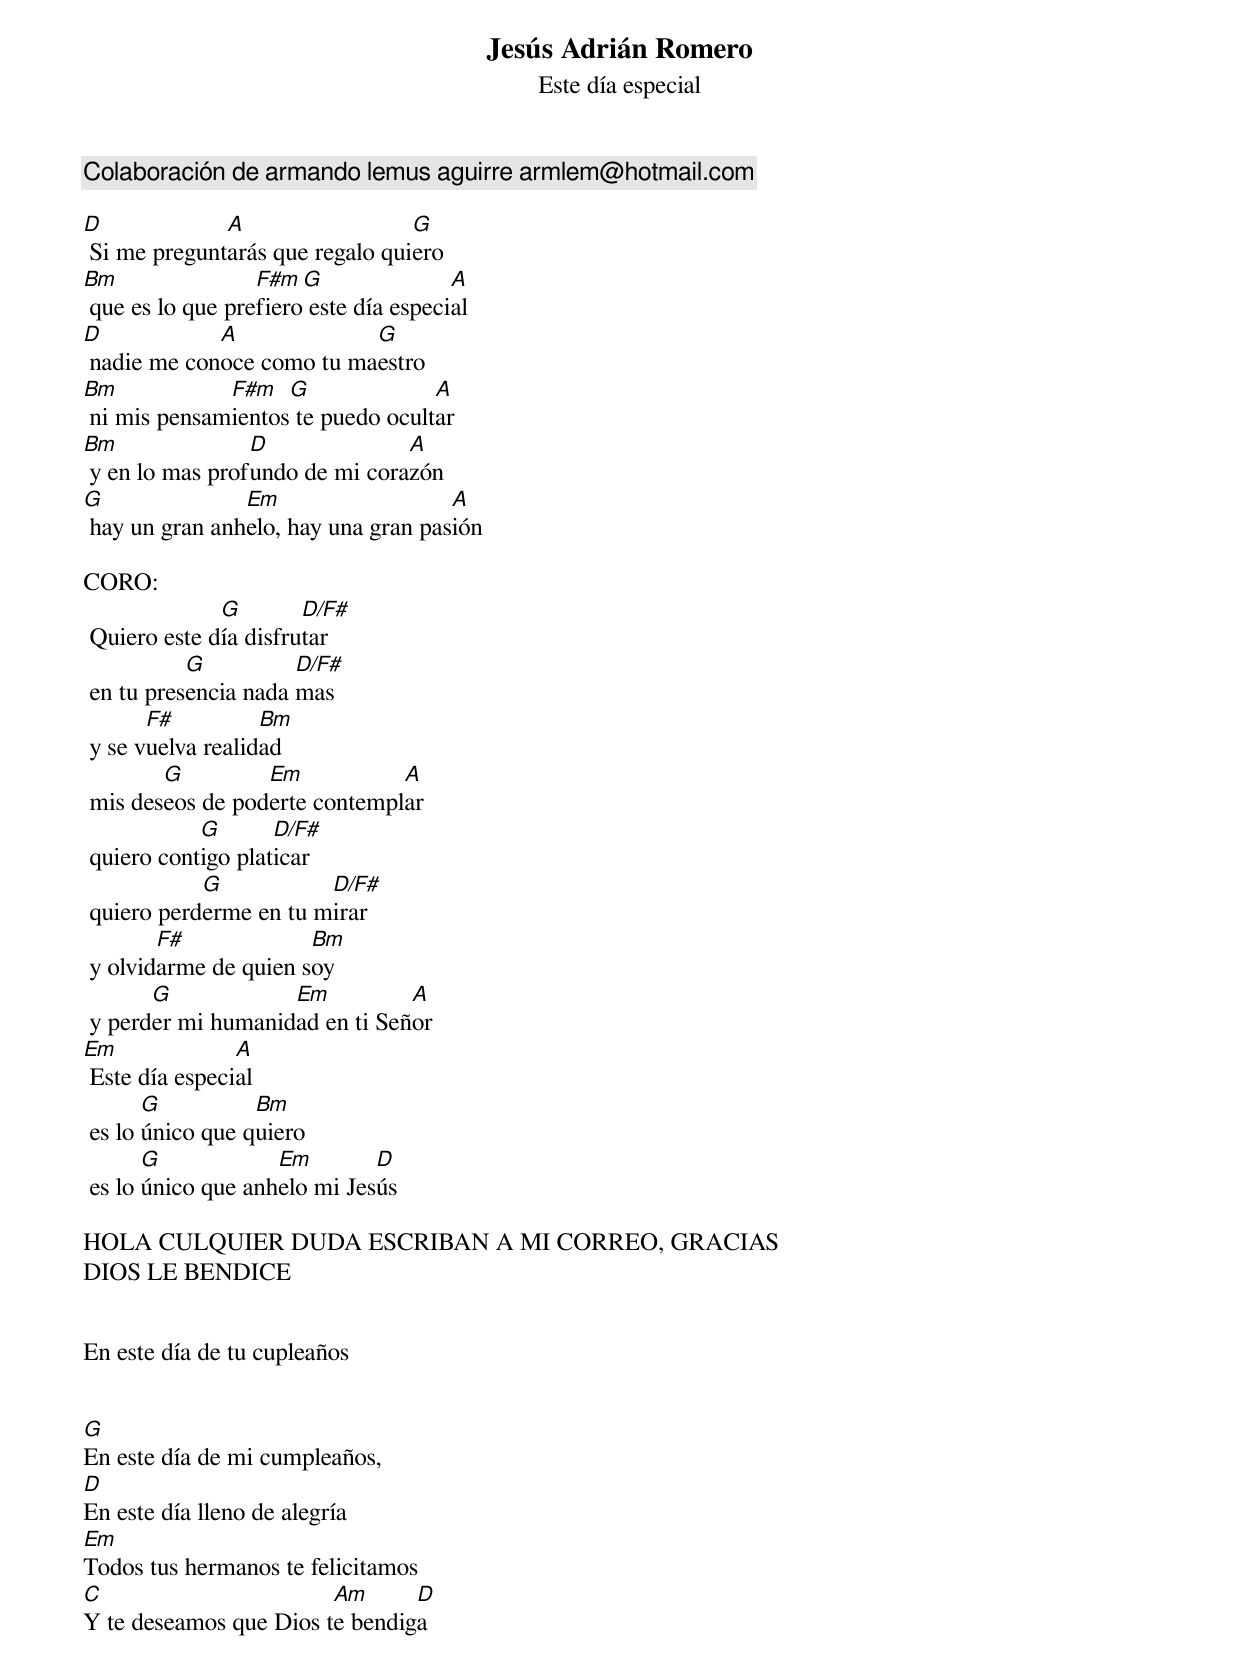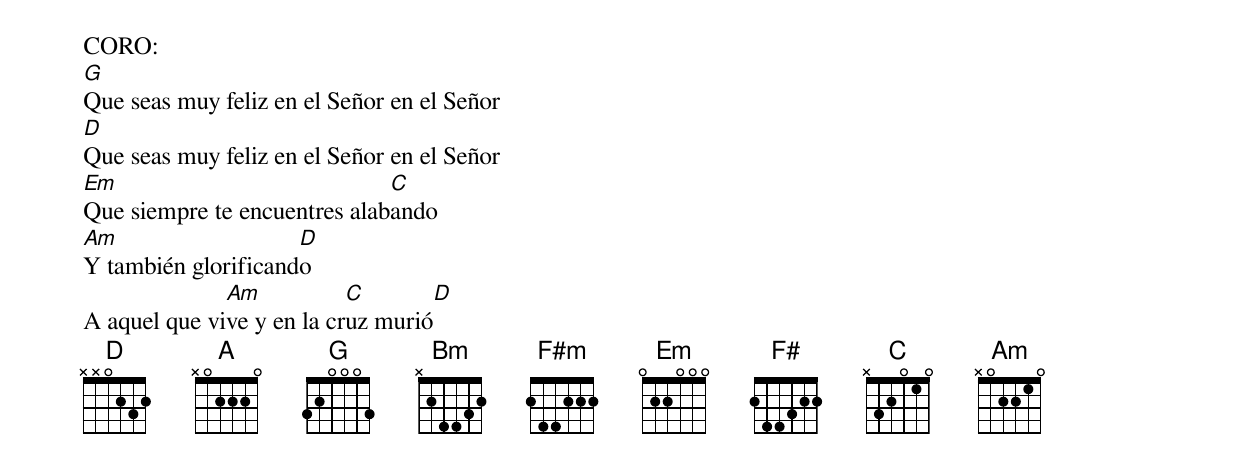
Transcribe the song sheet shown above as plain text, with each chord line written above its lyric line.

      Jesús Adrián Romero
      Este día especial
Colaboración de armando lemus aguirre armlem@hotmail.com

D             A                  G
 Si me preguntarás que regalo quiero
Bm                F#m  G               A
 que es lo que prefiero este día especial
D            A             G
 nadie me conoce como tu maestro
Bm            F#m   G              A
 ni mis pensamientos te puedo ocultar
Bm               D              A
 y en lo mas profundo de mi corazón
G               Em                   A
 hay un gran anhelo, hay una gran pasión

CORO:
              G        D/F#
 Quiero este día disfrutar
           G          D/F#
 en tu presencia nada mas
       F#          Bm
 y se vuelva realidad
        G         Em           A
 mis deseos de poderte contemplar
            G       D/F#
 quiero contigo platicar
            G           D/F#
 quiero perderme en tu mirar
        F#             Bm
 y olvidarme de quien soy
       G            Em          A
 y perder mi humanidad en ti Señor
Em              A
 Este día especial
       G          Bm
 es lo único que quiero
       G            Em        D
 es lo único que anhelo mi Jesús

HOLA CULQUIER DUDA ESCRIBAN A MI CORREO, GRACIAS
DIOS LE BENDICE


En este día de tu cupleaños


G
En este día de mi cumpleaños,
D
En este día lleno de alegría
Em
Todos tus hermanos te felicitamos
C                       Am      D
Y te deseamos que Dios te bendiga

CORO:
G
Que seas muy feliz en el Señor en el Señor
D
Que seas muy feliz en el Señor en el Señor
Em                            C
Que siempre te encuentres alabando
Am                   D
Y también glorificando
              Am           C       D
A aquel que vive y en la cruz murió
